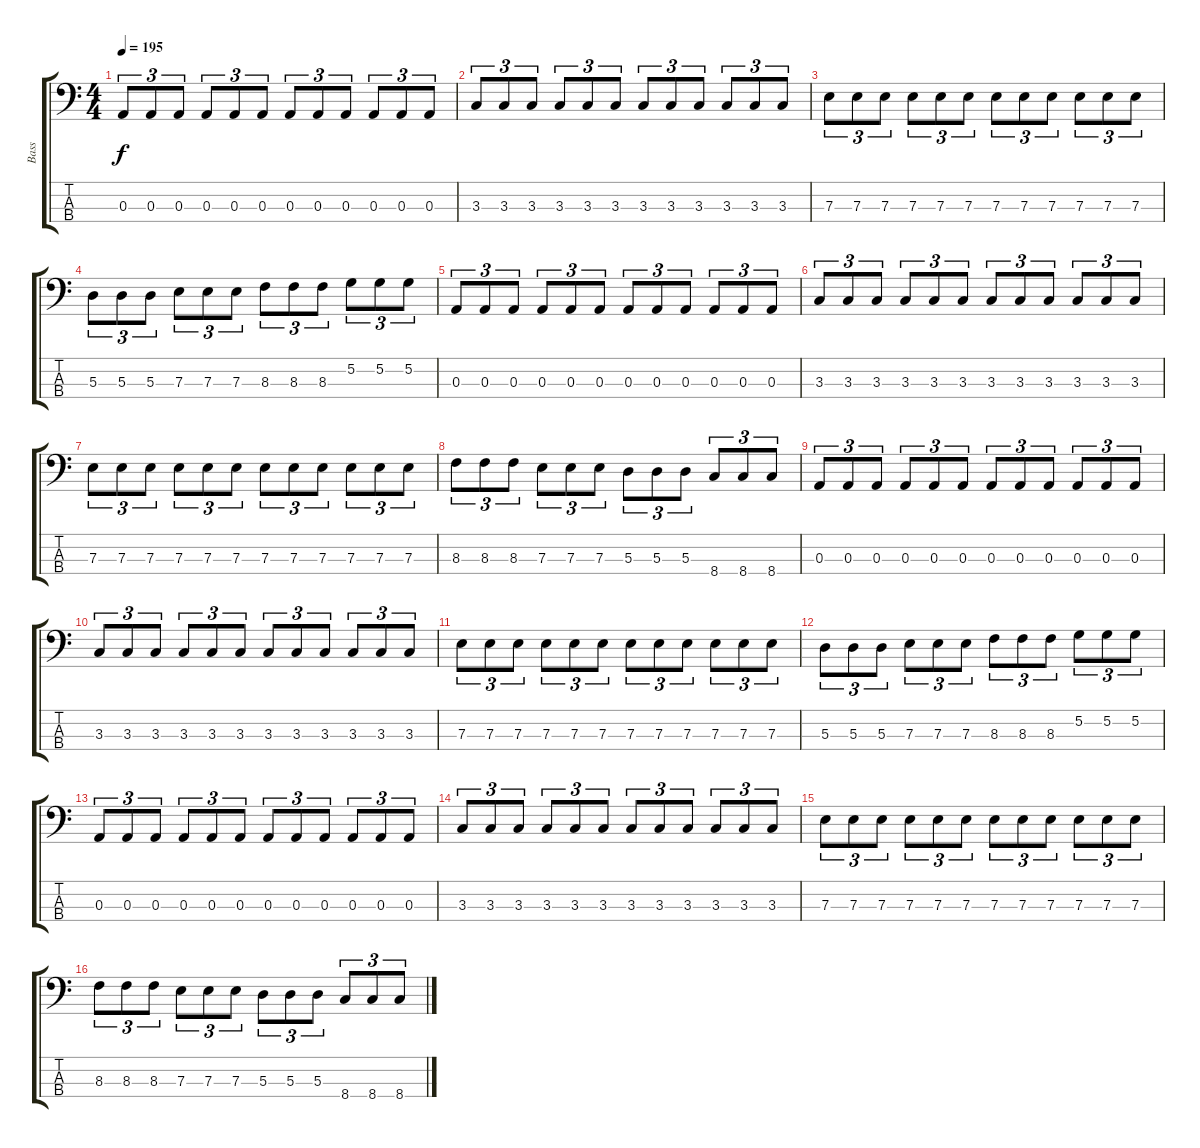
\track ("Bass" "Bass") {instrument electricbasspick}
\staff {score tabs}
\tuning (G2 D2 A1 E1) {hide}
\ts (4 4)
\tempo 195
\clef f4
\ks c
0.3.8{tu (3 2) dy f} 0.3.8{tu (3 2)} 0.3.8{tu (3 2)} 0.3.8{tu (3 2)} 0.3.8{tu (3 2)} 0.3.8{tu (3 2)} 0.3.8{tu (3 2)} 0.3.8{tu (3 2)} 0.3.8{tu (3 2)} 0.3.8{tu (3 2)} 0.3.8{tu (3 2)} 0.3.8{tu (3 2)} |
3.3.8{tu (3 2)} 3.3.8{tu (3 2)} 3.3.8{tu (3 2)} 3.3.8{tu (3 2)} 3.3.8{tu (3 2)} 3.3.8{tu (3 2)} 3.3.8{tu (3 2)} 3.3.8{tu (3 2)} 3.3.8{tu (3 2)} 3.3.8{tu (3 2)} 3.3.8{tu (3 2)} 3.3.8{tu (3 2)} |
7.3.8{tu (3 2)} 7.3.8{tu (3 2)} 7.3.8{tu (3 2)} 7.3.8{tu (3 2)} 7.3.8{tu (3 2)} 7.3.8{tu (3 2)} 7.3.8{tu (3 2)} 7.3.8{tu (3 2)} 7.3.8{tu (3 2)} 7.3.8{tu (3 2)} 7.3.8{tu (3 2)} 7.3.8{tu (3 2)} |
5.3.8{tu (3 2)} 5.3.8{tu (3 2)} 5.3.8{tu (3 2)} 7.3.8{tu (3 2)} 7.3.8{tu (3 2)} 7.3.8{tu (3 2)} 8.3.8{tu (3 2)} 8.3.8{tu (3 2)} 8.3.8{tu (3 2)} 5.2.8{tu (3 2)} 5.2.8{tu (3 2)} 5.2.8{tu (3 2)} |
0.3.8{tu (3 2)} 0.3.8{tu (3 2)} 0.3.8{tu (3 2)} 0.3.8{tu (3 2)} 0.3.8{tu (3 2)} 0.3.8{tu (3 2)} 0.3.8{tu (3 2)} 0.3.8{tu (3 2)} 0.3.8{tu (3 2)} 0.3.8{tu (3 2)} 0.3.8{tu (3 2)} 0.3.8{tu (3 2)} |
3.3.8{tu (3 2)} 3.3.8{tu (3 2)} 3.3.8{tu (3 2)} 3.3.8{tu (3 2)} 3.3.8{tu (3 2)} 3.3.8{tu (3 2)} 3.3.8{tu (3 2)} 3.3.8{tu (3 2)} 3.3.8{tu (3 2)} 3.3.8{tu (3 2)} 3.3.8{tu (3 2)} 3.3.8{tu (3 2)} |
7.3.8{tu (3 2)} 7.3.8{tu (3 2)} 7.3.8{tu (3 2)} 7.3.8{tu (3 2)} 7.3.8{tu (3 2)} 7.3.8{tu (3 2)} 7.3.8{tu (3 2)} 7.3.8{tu (3 2)} 7.3.8{tu (3 2)} 7.3.8{tu (3 2)} 7.3.8{tu (3 2)} 7.3.8{tu (3 2)} |
8.3.8{tu (3 2)} 8.3.8{tu (3 2)} 8.3.8{tu (3 2)} 7.3.8{tu (3 2)} 7.3.8{tu (3 2)} 7.3.8{tu (3 2)} 5.3.8{tu (3 2)} 5.3.8{tu (3 2)} 5.3.8{tu (3 2)} 8.4.8{tu (3 2)} 8.4.8{tu (3 2)} 8.4.8{tu (3 2)} |
0.3.8{tu (3 2)} 0.3.8{tu (3 2)} 0.3.8{tu (3 2)} 0.3.8{tu (3 2)} 0.3.8{tu (3 2)} 0.3.8{tu (3 2)} 0.3.8{tu (3 2)} 0.3.8{tu (3 2)} 0.3.8{tu (3 2)} 0.3.8{tu (3 2)} 0.3.8{tu (3 2)} 0.3.8{tu (3 2)} |
3.3.8{tu (3 2)} 3.3.8{tu (3 2)} 3.3.8{tu (3 2)} 3.3.8{tu (3 2)} 3.3.8{tu (3 2)} 3.3.8{tu (3 2)} 3.3.8{tu (3 2)} 3.3.8{tu (3 2)} 3.3.8{tu (3 2)} 3.3.8{tu (3 2)} 3.3.8{tu (3 2)} 3.3.8{tu (3 2)} |
7.3.8{tu (3 2)} 7.3.8{tu (3 2)} 7.3.8{tu (3 2)} 7.3.8{tu (3 2)} 7.3.8{tu (3 2)} 7.3.8{tu (3 2)} 7.3.8{tu (3 2)} 7.3.8{tu (3 2)} 7.3.8{tu (3 2)} 7.3.8{tu (3 2)} 7.3.8{tu (3 2)} 7.3.8{tu (3 2)} |
5.3.8{tu (3 2)} 5.3.8{tu (3 2)} 5.3.8{tu (3 2)} 7.3.8{tu (3 2)} 7.3.8{tu (3 2)} 7.3.8{tu (3 2)} 8.3.8{tu (3 2)} 8.3.8{tu (3 2)} 8.3.8{tu (3 2)} 5.2.8{tu (3 2)} 5.2.8{tu (3 2)} 5.2.8{tu (3 2)} |
0.3.8{tu (3 2)} 0.3.8{tu (3 2)} 0.3.8{tu (3 2)} 0.3.8{tu (3 2)} 0.3.8{tu (3 2)} 0.3.8{tu (3 2)} 0.3.8{tu (3 2)} 0.3.8{tu (3 2)} 0.3.8{tu (3 2)} 0.3.8{tu (3 2)} 0.3.8{tu (3 2)} 0.3.8{tu (3 2)} |
3.3.8{tu (3 2)} 3.3.8{tu (3 2)} 3.3.8{tu (3 2)} 3.3.8{tu (3 2)} 3.3.8{tu (3 2)} 3.3.8{tu (3 2)} 3.3.8{tu (3 2)} 3.3.8{tu (3 2)} 3.3.8{tu (3 2)} 3.3.8{tu (3 2)} 3.3.8{tu (3 2)} 3.3.8{tu (3 2)} |
7.3.8{tu (3 2)} 7.3.8{tu (3 2)} 7.3.8{tu (3 2)} 7.3.8{tu (3 2)} 7.3.8{tu (3 2)} 7.3.8{tu (3 2)} 7.3.8{tu (3 2)} 7.3.8{tu (3 2)} 7.3.8{tu (3 2)} 7.3.8{tu (3 2)} 7.3.8{tu (3 2)} 7.3.8{tu (3 2)} |
8.3.8{tu (3 2)} 8.3.8{tu (3 2)} 8.3.8{tu (3 2)} 7.3.8{tu (3 2)} 7.3.8{tu (3 2)} 7.3.8{tu (3 2)} 5.3.8{tu (3 2)} 5.3.8{tu (3 2)} 5.3.8{tu (3 2)} 8.4.8{tu (3 2)} 8.4.8{tu (3 2)} 8.4.8{tu (3 2)}
